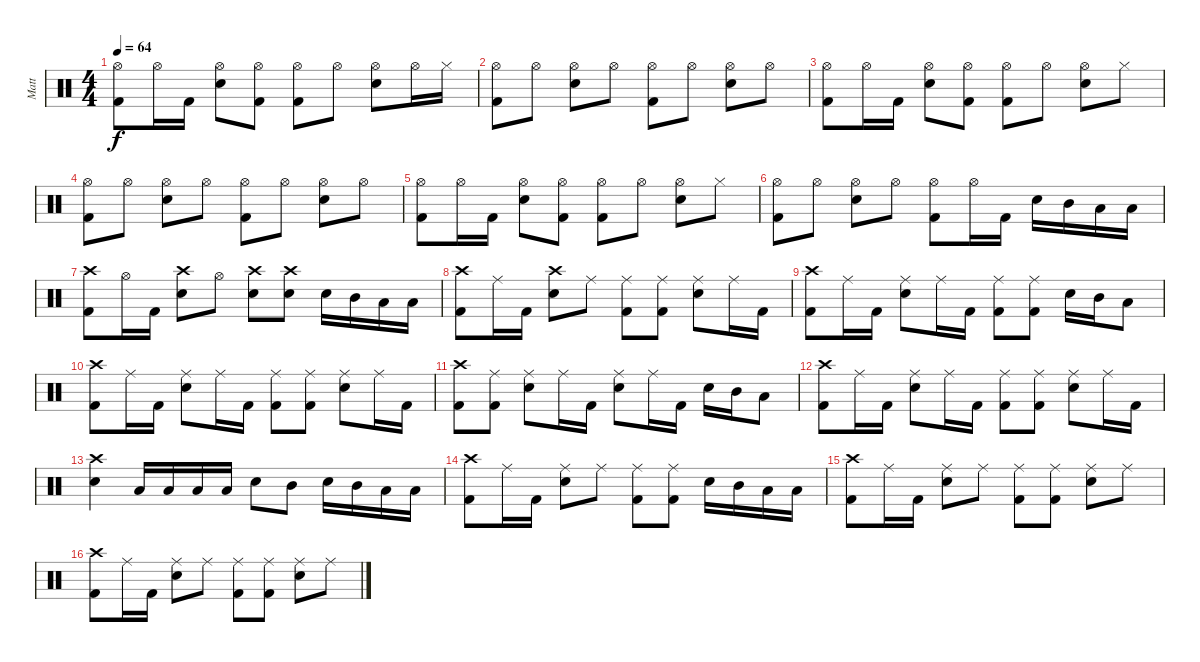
\track ("Matt" "Matt") {instrument percussion}
\staff {score}
\articulation defaults
\ts (4 4)
\tempo 64
\clef neutral
\ks c
("Hi-Hat (open)" "Kick (hit) 2").8{dy f} "Hi-Hat (open)".16 "Kick (hit) 2".16 ("Hi-Hat (open)" "Electric Snare (hit)").8 ("Hi-Hat (open)" "Kick (hit) 2").8 ("Hi-Hat (open)" "Kick (hit) 2").8 "Hi-Hat (open)".8 ("Hi-Hat (open)" "Electric Snare (hit)").8 "Hi-Hat (open)".16 "Hi-Hat (closed)".16 |
("Hi-Hat (open)" "Kick (hit) 2").8 "Hi-Hat (open)".8 ("Hi-Hat (open)" "Electric Snare (hit)").8 "Hi-Hat (open)".8 ("Hi-Hat (open)" "Kick (hit) 2").8 "Hi-Hat (open)".8 ("Hi-Hat (open)" "Electric Snare (hit)").8 "Hi-Hat (open)".8 |
("Hi-Hat (open)" "Kick (hit) 2").8 "Hi-Hat (open)".16 "Kick (hit) 2".16 ("Hi-Hat (open)" "Electric Snare (hit)").8 ("Hi-Hat (open)" "Kick (hit) 2").8 ("Hi-Hat (open)" "Kick (hit) 2").8 "Hi-Hat (open)".8 ("Hi-Hat (open)" "Electric Snare (hit)").8 "Hi-Hat (closed)".8 |
("Hi-Hat (open)" "Kick (hit) 2").8 "Hi-Hat (open)".8 ("Hi-Hat (open)" "Electric Snare (hit)").8 "Hi-Hat (open)".8 ("Hi-Hat (open)" "Kick (hit) 2").8 "Hi-Hat (open)".8 ("Hi-Hat (open)" "Electric Snare (hit)").8 "Hi-Hat (open)".8 |
("Hi-Hat (open)" "Kick (hit) 2").8 "Hi-Hat (open)".16 "Kick (hit) 2".16 ("Hi-Hat (open)" "Electric Snare (hit)").8 ("Hi-Hat (open)" "Kick (hit) 2").8 ("Hi-Hat (open)" "Kick (hit) 2").8 "Hi-Hat (open)".8 ("Hi-Hat (open)" "Electric Snare (hit)").8 "Hi-Hat (closed)".8 |
("Hi-Hat (open)" "Kick (hit) 2").8 "Hi-Hat (open)".8 ("Hi-Hat (open)" "Electric Snare (hit)").8 "Hi-Hat (open)".8 ("Hi-Hat (open)" "Kick (hit) 2").8 "Hi-Hat (open)".16 "Kick (hit) 2".16 "Electric Snare (hit)".16 "Mid Tom (hit)".16 "Low Tom (hit)".16 "Low Floor Tom (hit)".16 |
("Crash high (hit)" "Kick (hit) 2").8 "Hi-Hat (open)".16 "Kick (hit) 2".16 ("Crash high (hit)" "Electric Snare (hit)").8 "Hi-Hat (open)".8 ("Crash high (hit)" "Electric Snare (hit)").8 ("Crash high (hit)" "Electric Snare (hit)").8 "Electric Snare (hit)".16 "Mid Tom (hit)".16 "Low Tom (hit)".16 "Low Floor Tom (hit)".16 |
("Crash high (hit)" "Kick (hit) 2").8 "Ride (middle)".16 "Kick (hit) 2".16 ("Crash high (hit)" "Electric Snare (hit)").8 "Ride (middle)".8 ("Ride (middle)" "Kick (hit) 2").8 ("Ride (middle)" "Kick (hit) 2").8 ("Ride (middle)" "Electric Snare (hit)").8 "Ride (middle)".16 "Kick (hit) 2".16 |
("Crash high (hit)" "Kick (hit) 2").8 "Ride (middle)".16 "Kick (hit) 2".16 ("Ride (middle)" "Electric Snare (hit)").8 "Ride (middle)".16 "Kick (hit) 2".16 ("Ride (middle)" "Kick (hit) 2").8 ("Ride (middle)" "Kick (hit) 2").8 "Electric Snare (hit)".16 "Mid Tom (hit)".16 "Low Tom (hit)".8 |
("Crash high (hit)" "Kick (hit) 2").8 "Ride (middle)".16 "Kick (hit) 2".16 ("Ride (middle)" "Electric Snare (hit)").8 "Ride (middle)".16 "Kick (hit) 2".16 ("Ride (middle)" "Kick (hit) 2").8 ("Ride (middle)" "Kick (hit) 2").8 ("Ride (middle)" "Electric Snare (hit)").8 "Ride (middle)".16 "Kick (hit) 2".16 |
("Crash high (hit)" "Kick (hit) 2").8 ("Ride (middle)" "Kick (hit) 2").8 ("Ride (middle)" "Electric Snare (hit)").8 "Ride (middle)".16 "Kick (hit) 2".16 ("Ride (middle)" "Electric Snare (hit)").8 "Ride (middle)".16 "Kick (hit) 2".16 "Electric Snare (hit)".16 "Mid Tom (hit)".16 "Low Tom (hit)".8 |
("Crash high (hit)" "Kick (hit) 2").8 "Ride (middle)".16 "Kick (hit) 2".16 ("Ride (middle)" "Electric Snare (hit)").8 "Ride (middle)".16 "Kick (hit) 2".16 ("Ride (middle)" "Kick (hit) 2").8 ("Ride (middle)" "Kick (hit) 2").8 ("Ride (middle)" "Electric Snare (hit)").8 "Ride (middle)".16 "Kick (hit) 2".16 |
("Crash high (hit)" "Electric Snare (hit)").4 "Low Floor Tom (hit)".16 "Low Floor Tom (hit)".16 "Low Floor Tom (hit)".16 "Low Floor Tom (hit)".16 "Electric Snare (hit)".8 "Mid Tom (hit)".8 "Electric Snare (hit)".16 "Mid Tom (hit)".16 "Low Tom (hit)".16 "Low Floor Tom (hit)".16 |
("Crash high (hit)" "Kick (hit) 2").8 "Ride (middle)".16 "Kick (hit) 2".16 ("Ride (middle)" "Electric Snare (hit)").8 "Ride (middle)".8 ("Ride (middle)" "Kick (hit) 2").8 ("Ride (middle)" "Kick (hit) 2").8 "Electric Snare (hit)".16 "Mid Tom (hit)".16 "Low Tom (hit)".16 "Low Floor Tom (hit)".16 |
("Crash high (hit)" "Kick (hit) 2").8 "Ride (middle)".16 "Kick (hit) 2".16 ("Ride (middle)" "Electric Snare (hit)").8 "Ride (middle)".8 ("Ride (middle)" "Kick (hit) 2").8 ("Ride (middle)" "Kick (hit) 2").8 ("Ride (middle)" "Electric Snare (hit)").8 "Ride (middle)".8 |
("Crash high (hit)" "Kick (hit) 2").8 "Ride (middle)".16 "Kick (hit) 2".16 ("Ride (middle)" "Electric Snare (hit)").8 "Ride (middle)".8 ("Ride (middle)" "Kick (hit) 2").8 ("Ride (middle)" "Kick (hit) 2").8 ("Ride (middle)" "Electric Snare (hit)").8 "Ride (middle)".8
